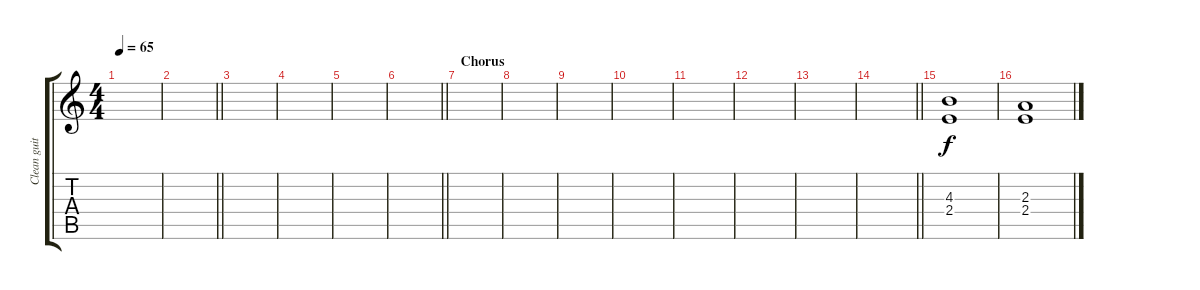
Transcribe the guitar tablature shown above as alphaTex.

\track ("Clean guitar" "Clean guit") {instrument acousticguitarsteel}
\staff {score tabs}
\tuning (E4 B3 G3 D3 A2 E2) {hide}
\ts (4 4)
\tempo 65
\clef g2
\ks c
|
\barLineRight lightlight
|
|
|
|
\barLineRight lightlight
|
\section ("" "Chorus")
|
|
|
|
|
|
|
\barLineRight lightlight
|
(4.3 2.4).1 |
(2.3 2.4).1
